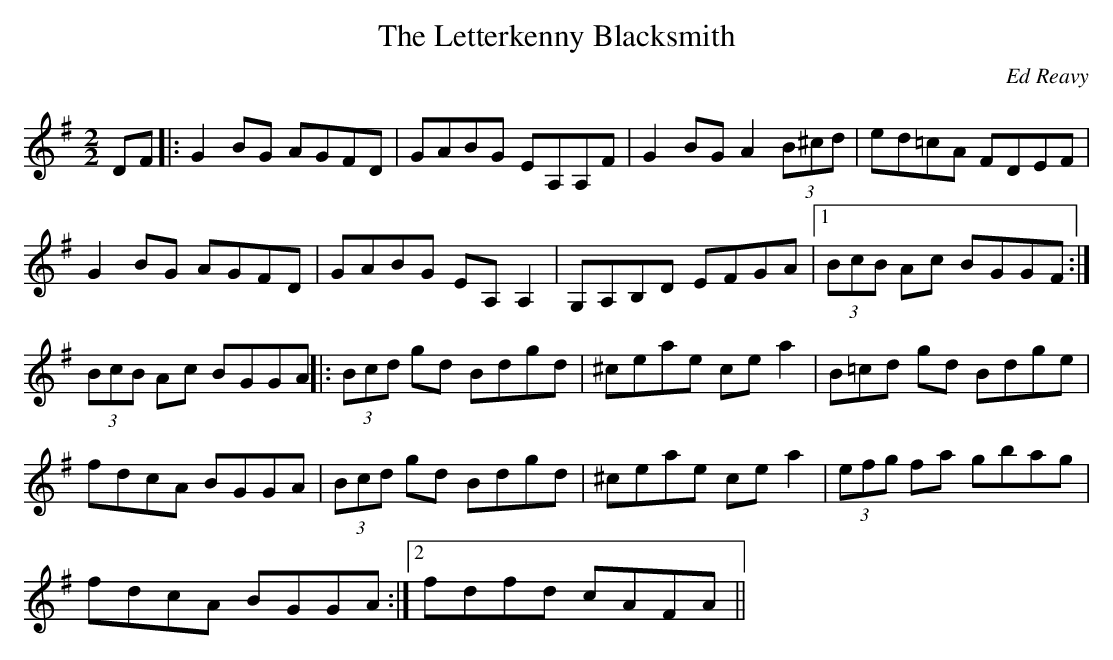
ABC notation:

X:1
T:The Letterkenny Blacksmith
C:Ed Reavy
M:2/2
L:1/8
K:G
DF|:G2 BG AGFD|GABG EA,A,F|G2 BG A2 (3B^cd|ed=cA FDEF|
G2 BG AGFD|GABG EA,A,2|G,A,B,D EFGA|1(3BcB Ac BGGF:|
2(3BcB Ac BGGA||:(3Bcd gd Bdgd|^ceae ce a2|B=cd gd Bdge|
fdcA BGGA|(3Bcd gd Bdgd|^ceae ce a2|(3efg fa gbag|
1fdcA BGGA:|2fdfd cAFA||
